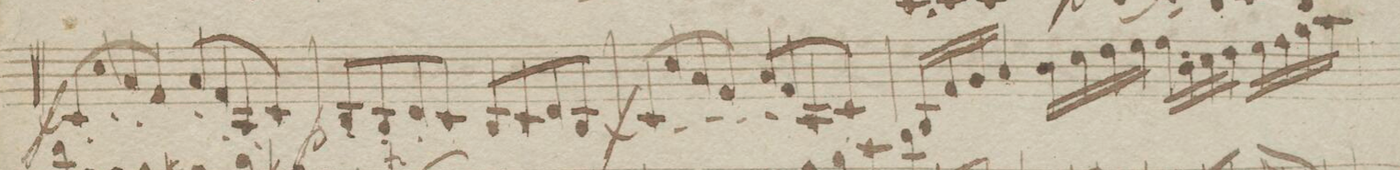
**kern	**dynam
*I"Violin 2do	*
*clefG2	*
*k[b-e-]	*
*met(c)	*
*M4/4	*
8c/'L	f
8cc\'	.
8a/'	.
8f/'J	.
8a/'L	.
8f/'	.
8A/'	.
8c/'J	.
=101	=101
8B-/'L	p
8B-/'	.
8d/'	.
8c/'J	.
8B-/L	.
8c/	.
8d/	.
8B-/J	.
=102	=102
8c/'L	f
8cc\'	.
8a/'	.
8f/'J	.
8a/'L	.
8f/'	.
8A/'	.
8c/'J	.
=103	=103
16B-/LL	.
16f/	.
16g/	.
16a/JJ	.
16b-\LL	.
16cc\	.
16dd\	.
16ee-\JJ	.
16ff\LL	.
16b-\	.
16cc\	.
16dd\JJ	.
16ee-\LL	.
16ff\	.
16gg\	.
16aa\JJ	.
=104	=104
*-	*-
